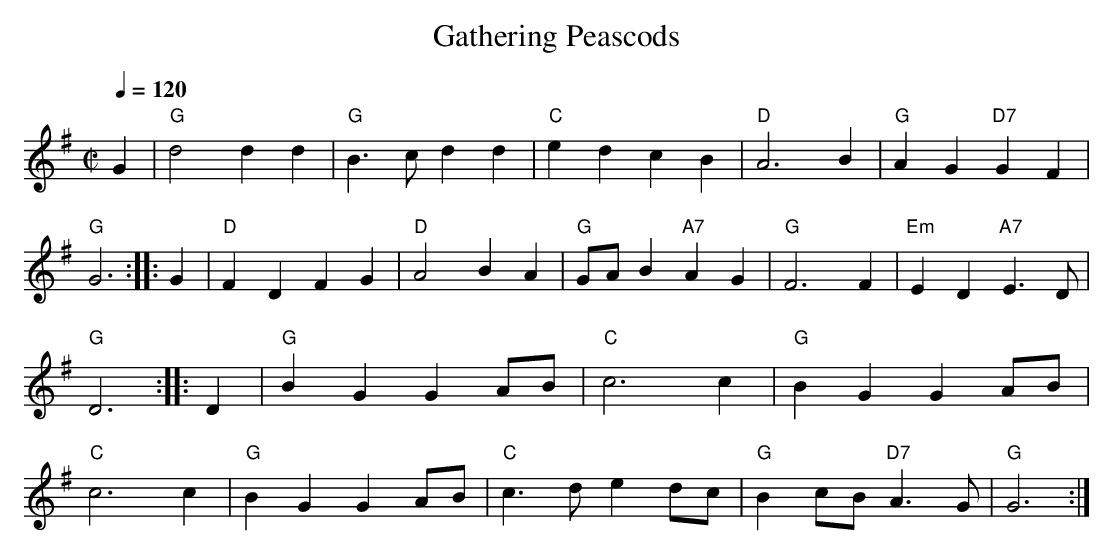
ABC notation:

X:1
T:Gathering Peascods
M:C|
L:1/4
Q:120
K:G
G | "G"d2dd | "G"B>cdd | "C"edcB | "D"A3B | "G"AG "D7"GF | "G"G3 :: \
G | "D"FDFG | "D"A2BA | "G"G/2A/2B "A7"AG | \
"G"F3F | "Em"ED "A7"E>D | "G"D3 :: \
D | "G"BGG A/2B/2 | "C"c3c | "G"BGG A/2B/2 | "C"c3c | \
"G"BGG A/2B/2 | "C"c>de d/2c/2 | "G"B c/2B/2 "D7"A>G | "G"G3 :|
